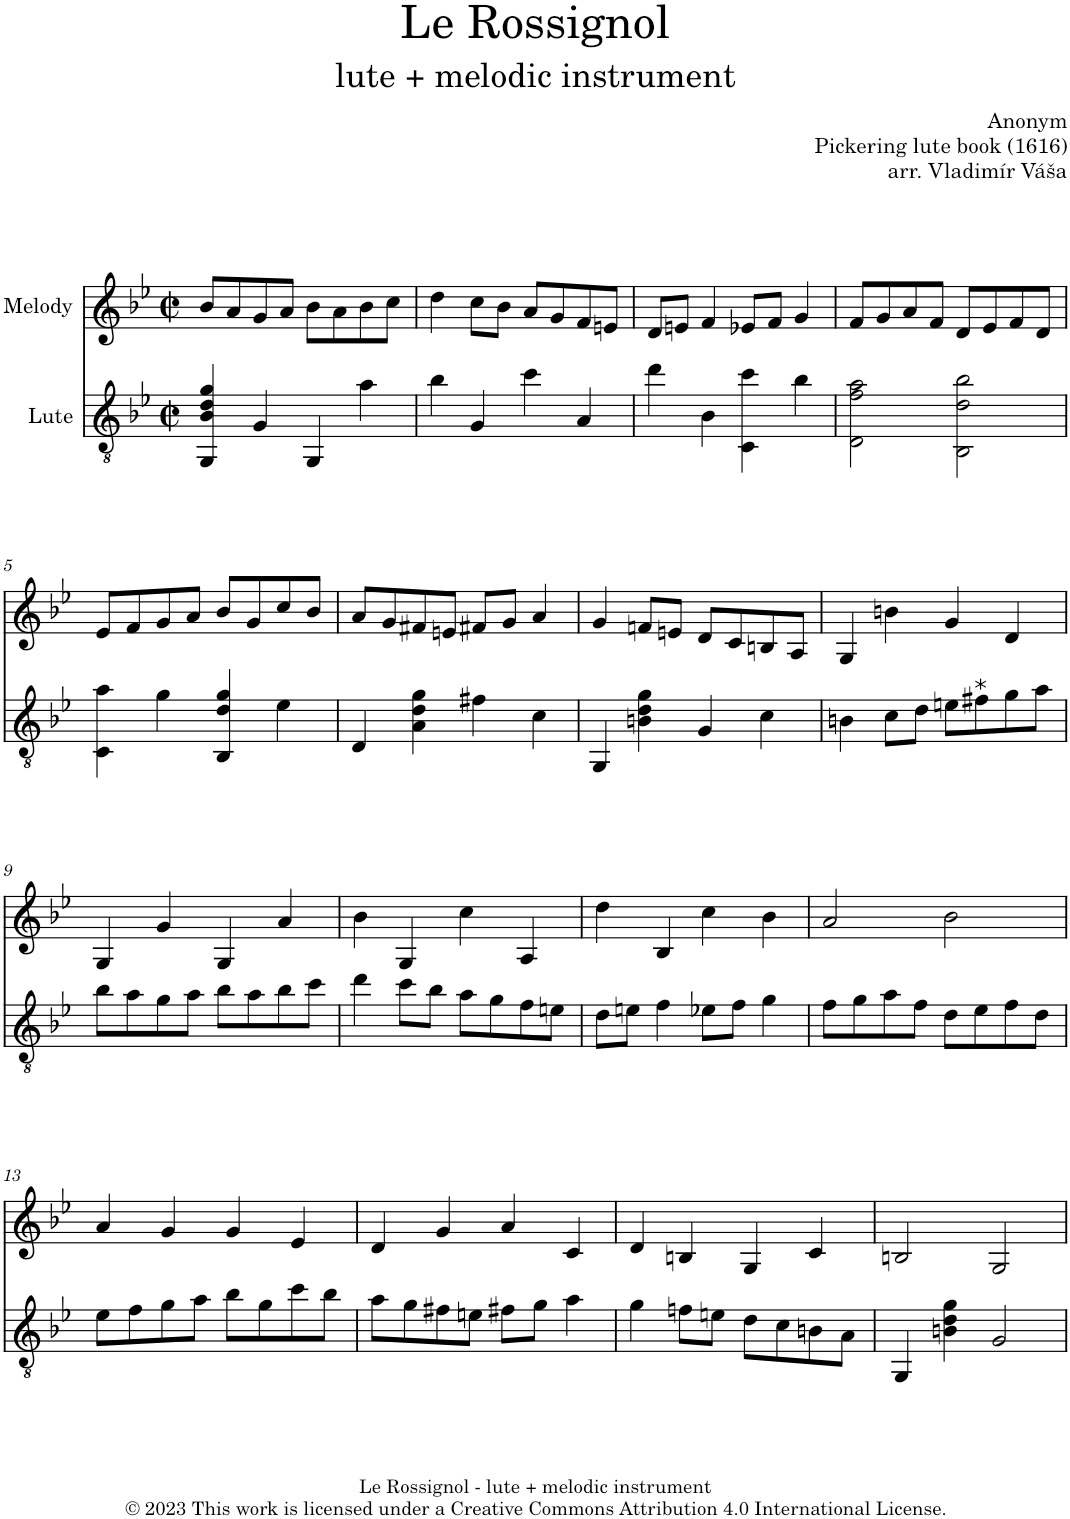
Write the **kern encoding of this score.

**kern	**kern
*part2	*part1
*staff2	*staff1
*I"Lute	*I"Melody
*clefGv2	*clefG2
*k[b-e-]	*k[b-e-]
*M2/2	*M2/2
*met(c|)	*met(c|)
=1	=1
4GG/ 4B-/ 4d/ 4g/	8b-/L
.	8a/
4G/	8g/
.	8a/J
4GG/	8b-\L
.	8a\
4a\	8b-\
.	8cc\J
=2	=2
4b-\	4dd\
4G/	8cc\L
.	8b-\J
4cc\	8a/L
.	8g/
4A/	8f/
.	8en/J
=3	=3
4dd\	8d/L
.	8en/J
4B-\	4f/
4C\ 4cc\	8e-X/L
.	8f/J
4b-\	4g/
=4	=4
2D\ 2f\ 2a\	8f/L
.	8g/
.	8a/
.	8f/J
2BB-\ 2d\ 2b-\	8d/L
.	8e-/
.	8f/
.	8d/J
!!LO:LB:g=z
=5	=5
4C\ 4a\	8e-/L
.	8f/
4g\	8g/
.	8a/J
4BB-/ 4d/ 4g/	8b-/L
.	8g/
4e-\	8cc/
.	8b-/J
=6	=6
4D/	8a/L
.	8g/
4A\ 4d\ 4g\	8f#X/
.	8en/J
4f#X\	8f#X/L
.	8g/J
4c\	4a/
=7	=7
4GG/	4g/
4Bn\ 4d\ 4g\	8fn/L
.	8en/J
4G/	8d/L
.	8c/
4c\	8Bn/
.	8A/J
=8	=8
4Bn\	4G/
8c\L	4bn\
8d\J	.
8en\L	4g/
8f#X\	.
8g\	4d/
8a\J	.
!!LO:LB:g=z
=9	=9
8b-\L	4G/
8a\	.
8g\	4g/
8a\J	.
8b-\L	4G/
8a\	.
8b-\	4a/
8cc\J	.
=10	=10
4dd\	4b-\
8cc\L	4G/
8b-\J	.
8a\L	4cc\
8g\	.
8f\	4A/
8en\J	.
=11	=11
8d\L	4dd\
8en\J	.
4f\	4B-/
8e-X\L	4cc\
8f\J	.
4g\	4b-\
=12	=12
8f\L	2a/
8g\	.
8a\	.
8f\J	.
8d\L	2b-\
8e-\	.
8f\	.
8d\J	.
!!LO:LB:g=z
=13	=13
8e-\L	4a/
8f\	.
8g\	4g/
8a\J	.
8b-\L	4g/
8g\	.
8cc\	4e-/
8b-\J	.
=14	=14
8a\L	4d/
8g\	.
8f#X\	4g/
8en\J	.
8f#X\L	4a/
8g\J	.
4a\	4c/
=15	=15
4g\	4d/
8fn\L	4Bn/
8en\J	.
8d\L	4G/
8c\	.
8Bn\	4c/
8A\J	.
=16	=16
4GG/	2Bn/
4Bn\ 4d\ 4g\	.
2G/	2G/
=	=
*-	*-
